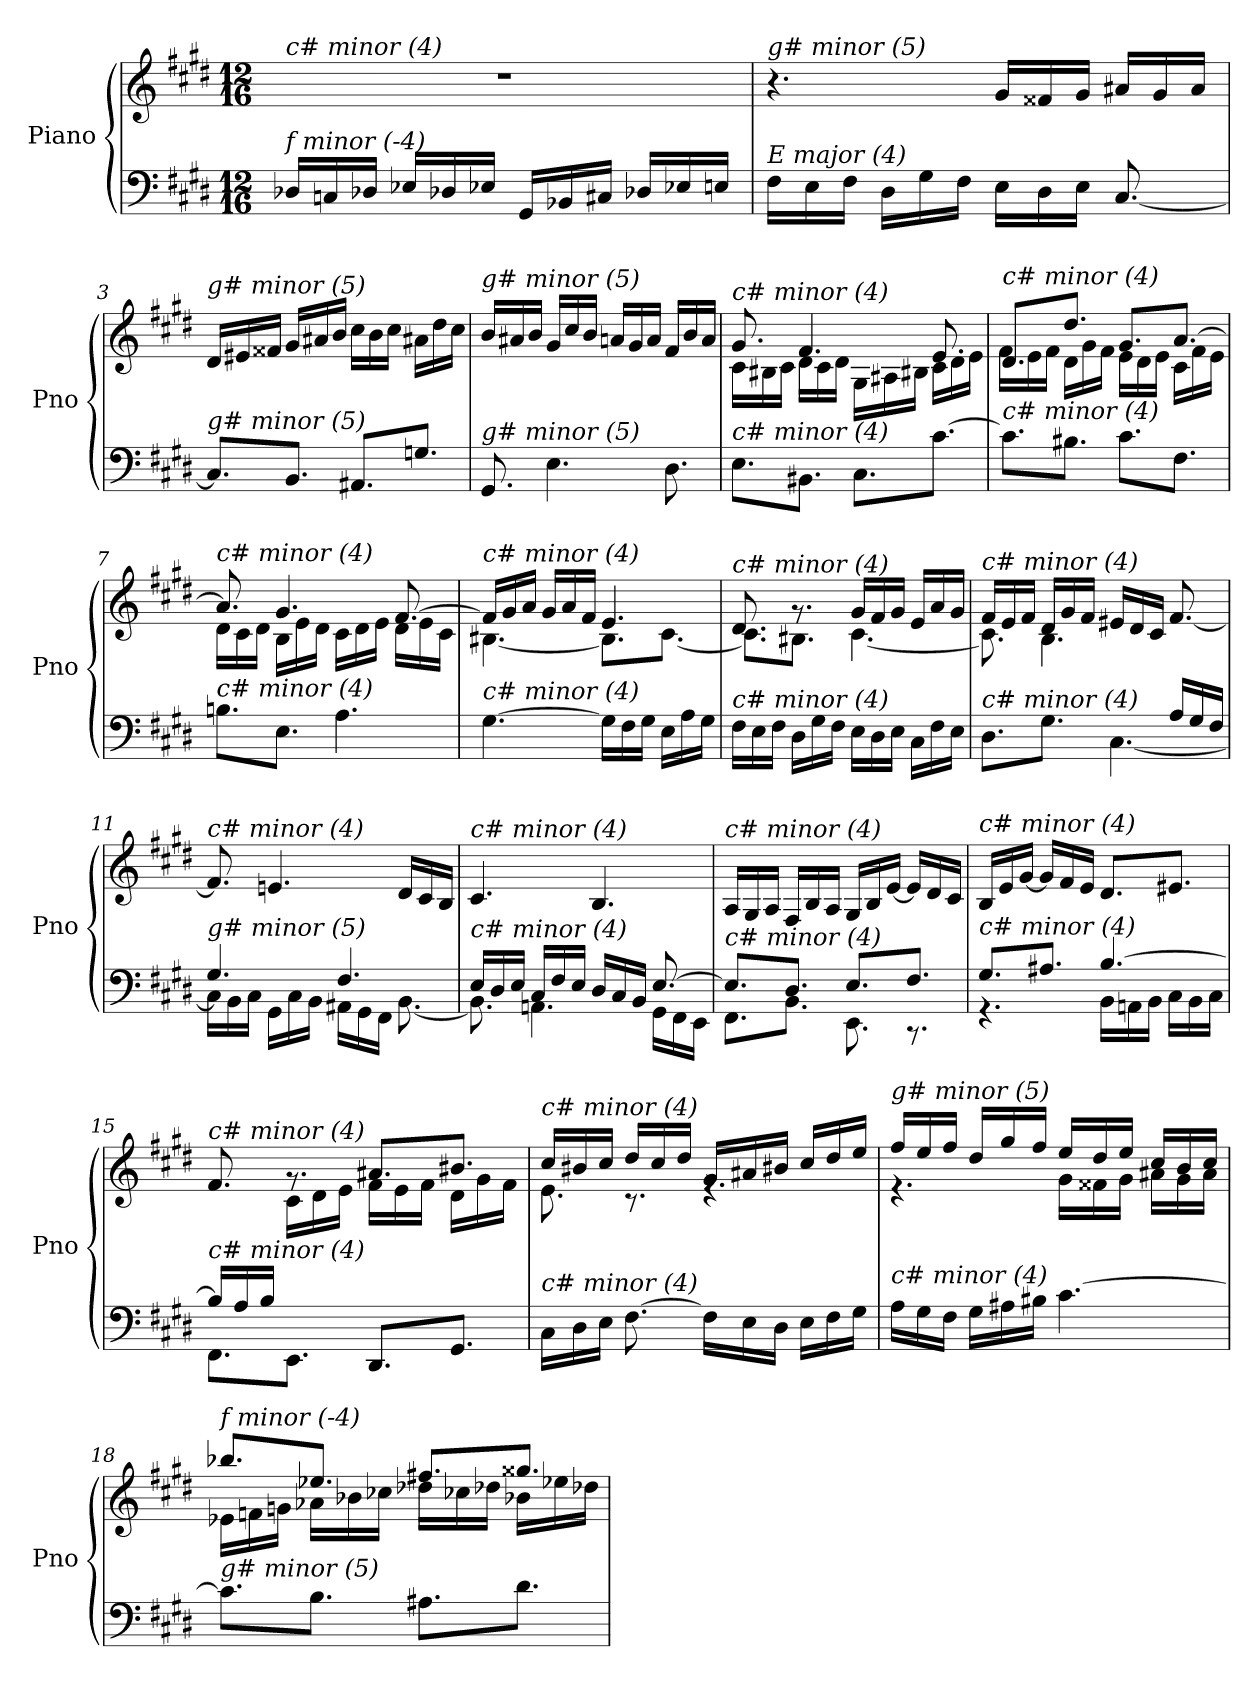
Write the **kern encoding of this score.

**kern	**kern
*part1	*part1
*staff2	*staff1
*I"Piano	*
*I'Pno	*
*clefF4	*clefG2
*k[f#c#g#d#]	*k[f#c#g#d#]
*M12/16	*M12/16
=1	=1
!	!LO:TX:i:t=c# minor (4)
!LO:TX:i:t=f minor (-4)	!
16D-Xi/LL	2.r
16Cni/	.
16D-Xi/JJ	.
16E-Xi/LL	.
16D-Xi/	.
16E-Xi/JJ	.
16GG#/LL	.
16BB-Xi/	.
16C#Xi/JJ	.
16D-Xi/LL	.
16E-Xi/	.
16E/JJ	.
=2	=2
!	!LO:TX:i:t=g# minor (5)
!LO:TX:i:t=E major (4)	!
16F#\LL	4.r
16E\	.
16F#\JJ	.
16D#\LL	.
16G#\	.
16F#\JJ	.
16E\LL	16g#/LL
16D#\	16f##X/
16E\JJ	16g#/JJ
[8.C#/	16a#X/LL
.	16g#/
.	16a#/JJ
=3	=3
!	!LO:TX:i:t=g# minor (5)
!LO:TX:i:t=g# minor (5)	!
8.C#/L]	16d#/LL
.	16e#Xj/
.	16f##X/JJ
8.BB/J	16g#/LL
.	16a#X/
.	16b/JJ
8.AA#X/L	16cc#\LL
.	16b\
.	16cc#\JJ
8.Gni/J	16a#X\LL
.	16dd#\
.	16cc#\JJ
!!LO:LB:g=z
=4	=4
!	!LO:TX:i:t=g# minor (5)
!LO:TX:i:t=g# minor (5)	!
8.GG#/	16b/LL
.	16a#X/
.	16b/JJ
4.E\	16g#/LL
.	16cc#/
.	16b/JJ
.	16an/LL
.	16g#/
.	16a/JJ
8.D#\	16f#/LL
.	16b/
.	16a/JJ
=5	=5
*	*^
!	!LO:TX:i:t=c# minor (4)	!
!LO:TX:i:t=c# minor (4)	!	!
8.E\L	8.g#/	16c#\LL
.	.	16B#X\
.	.	16c#\JJ
8.BB#X\J	4.f#/	16d#\LL
.	.	16c#\
.	.	16d#\JJ
8.C#\L	.	16G#\LL
.	.	16A#X\
.	.	16B#X\JJ
[8.c#\J	8.e/	16c#\LL
.	.	16d#\
.	.	16e\JJ
=6	=6	=6
!	!LO:TX:i:t=c# minor (4)	!
!LO:TX:i:t=c# minor (4)	!	!
8.c#\L]	8.d#/L	16f#\LL
.	.	16e\
.	.	16f#\JJ
8.B#X\J	8.dd#/J	16d#\LL
.	.	16g#\
.	.	16f#\JJ
8.c#\L	8.g#/L	16e\LL
.	.	16d#\
.	.	16e\JJ
8.F#\J	[8.a/J	16c#\LL
.	.	16f#\
.	.	16e\JJ
!!LO:LB:g=z	!!
=7	=7	=7
!	!LO:TX:i:t=c# minor (4)	!
!LO:TX:i:t=c# minor (4)	!	!
8.Bn\L	8.a/]	16d#\LL
.	.	16c#\
.	.	16d#\JJ
8.E\J	4.g#/	16B\LL
.	.	16e\
.	.	16d#\JJ
4.A\	.	16c#\LL
.	.	16d#\
.	.	16e\JJ
.	[8.f#/	16d#\LL
.	.	16e\
.	.	16c#\JJ
=8	=8	=8
!	!LO:TX:i:t=c# minor (4)	!
!LO:TX:i:t=c# minor (4)	!	!
[4.G#\	16f#/LL]	[4.B#X\
.	16g#/	.
.	16a/JJ	.
.	16g#/LL	.
.	16a/	.
.	16f#/JJ	.
16G#\LL]	4.e/	8.B#\L]
16F#\	.	.
16G#\JJ	.	.
16E\LL	.	[8.c#\J
16A\	.	.
16G#\JJ	.	.
=9	=9	=9
!	!LO:TX:i:t=c# minor (4)	!
!LO:TX:i:t=c# minor (4)	!	!
16F#\LL	8.d#/	8.c#\L]
16E\	.	.
16F#\JJ	.	.
16D#\LL	8.rg	8.B#X\J
16G#\	.	.
16F#\JJ	.	.
16E\LL	16g#/LL	[4.c#\
16D#\	16f#/	.
16E\JJ	16g#/JJ	.
16C#\LL	16e/LL	.
16F#\	16a/	.
16E\JJ	16g#/JJ	.
!!LO:LB:g=z	!!
=10	=10	=10
*^	*	*
!	!	!LO:TX:i:t=c# minor (4)	!
!LO:TX:i:t=c# minor (4)	!	!	!
2ryy	8.D#\L	16f#/LL	8.c#\]
.	.	16e/	.
.	.	16f#/JJ	.
.	8.G#\J	16d#/LL	4.B\
.	.	16g#/	.
.	.	16f#/JJ	.
.	[4.C#\	16e#Xj/LL	.
.	.	16d#/	.
16ryy	.	16c#/JJ	.
16A/LL	.	[8.f#/	8.ryy
16G#/	.	.	.
16F#/JJ	.	.	.
*	*	*v	*v
=11	=11	=11
!	!	!LO:TX:i:t=c# minor (4)
!LO:TX:i:t=g# minor (5)	!	!
16C#\LL]	4.G#/	8.f#/]
16BB\	.	.
16C#\JJ	.	.
16GG#\LL	.	4.en/
16C#\	.	.
16BB\JJ	.	.
4.F#/	16AA#X\LL	.
.	16GG#\	.
.	16FF#\JJ	.
.	[8.BB\	16d#/LL
.	.	16c#/
.	.	16B/JJ
=12	=12	=12
!	!	!LO:TX:i:t=c# minor (4)
!LO:TX:i:t=c# minor (4)	!	!
16E/LL	8.BB\]	4.c#/
16D#/	.	.
16E/JJ	.	.
16C#/LL	4.AAn\	.
16F#/	.	.
16E/JJ	.	.
16D#/LL	.	4.B/
16C#/	.	.
16BB/JJ	.	.
[8.E/	16GG#\LL	.
.	16FF#\	.
.	16EE\JJ	.
!!LO:LB:g=z
=13	=13	=13
!	!	!LO:TX:i:t=c# minor (4)
!LO:TX:i:t=c# minor (4)	!	!
8.E/L]	8.FF#\L	16A/LL
.	.	16G#/
.	.	16A/JJ
8.D#/J	8.BB\J	16F#/LL
.	.	16B/
.	.	16A/JJ
8.E/L	8.EE\	16G#/LL
.	.	16B/
.	.	[16e/JJ
8.F#/J	8.r	16e/LL]
.	.	16d#/
.	.	16c#/JJ
=14	=14	=14
!	!	!LO:TX:i:t=c# minor (4)
!LO:TX:i:t=c# minor (4)	!	!
8.G#/L	4.r	16B/LL
.	.	16e/
.	.	[16g#/JJ
8.A#X/J	.	16g#/LL]
.	.	16f#/
.	.	16e/JJ
[4.B/	16BB\LL	8.d#/L
.	16AAn\	.
.	16BB\JJ	.
.	16C#\LL	8.e#Xj/J
.	16BB\	.
.	16C#\JJ	.
=15	=15	=15
*	*^	*^
*	*	*	*	*^
*	*	*	*	*	*^
!	!	!	!LO:TX:i:t=c# minor (4)	!	!	!
!LO:TX:i:t=c# minor (4)	!	!	!	!	!	!
4.ryy	16B/LL]	8.FF#\L	8.f#/	4.ryy	8.ryy	4.ryy
.	16A/	.	.	.	.	.
.	16B/JJ	.	.	.	.	.
.	8.ryy	8.EE\J	8.rg	.	16c#\LL	.
.	.	.	.	.	16d#\	.
.	.	.	.	.	16e\JJ	.
4.ryy	8.DD#/L	4.ryy	8.a#X/L	16f#\LL	4.ryy	4.ryy
.	.	.	.	16e\	.	.
.	.	.	.	16f#\JJ	.	.
.	8.GG#/J	.	8.b#X/J	16d#\LL	.	.
.	.	.	.	16g#\	.	.
.	.	.	.	16f#\JJ	.	.
*v	*v	*v	*	*	*	*
*	*	*v	*v	*v
!!LO:PB:g=z
=16	=16	=16
!	!LO:TX:i:t=c# minor (4)	!
!LO:TX:i:t=c# minor (4)	!	!
16C#\LL	16cc#/LL	8.e\
16D#\	16b#X/	.
16E\JJ	16cc#/JJ	.
[8.F#\	16dd#/LL	8.r
.	16cc#/	.
.	16dd#/JJ	.
16F#\LL]	16g#/LL	4.re
16E\	16a#X/	.
16D#\JJ	16b#X/JJ	.
16E\LL	16cc#/LL	.
16F#\	16dd#/	.
16G#\JJ	16ee/JJ	.
=17	=17	=17
!	!LO:TX:i:t=g# minor (5)	!
!LO:TX:i:t=c# minor (4)	!	!
16A\LL	16ff#/LL	4.r
16G#\	16ee/	.
16F#\JJ	16ff#/JJ	.
16G#\LL	16dd#/LL	.
16A#X\	16gg#/	.
16B#X\JJ	16ff#/JJ	.
[4.c#\	16ee/LL	16g#\LL
.	16dd#/	16f##X\
.	16ee/JJ	16g#\JJ
.	16cc#/LL	16a#X\LL
.	16b/	16g#\
.	16cc#/JJ	16a#\JJ
=18	=18	=18
!	!LO:TX:i:t=f minor (-4)	!
!LO:TX:i:t=g# minor (5)	!	!
8.c#\L]	8.bb-Xi/L	16e-Xi\LL
.	.	16fni\
.	.	16gni\JJ
8.B\J	8.ee-Xi/J	16a-Xi\LL
.	.	16b-Xi\
.	.	16cc-Xi\JJ
8.A#X\L	8.ff#Xi/L	16dd-Xi\LL
.	.	16cc-Xi\
.	.	16dd-Xi\JJ
8.d#\J	8.gg##Xi/J	16b-Xi\LL
.	.	16ee-Xi\
.	.	16dd-Xi\JJ
*	*v	*v
=	=
*-	*-
